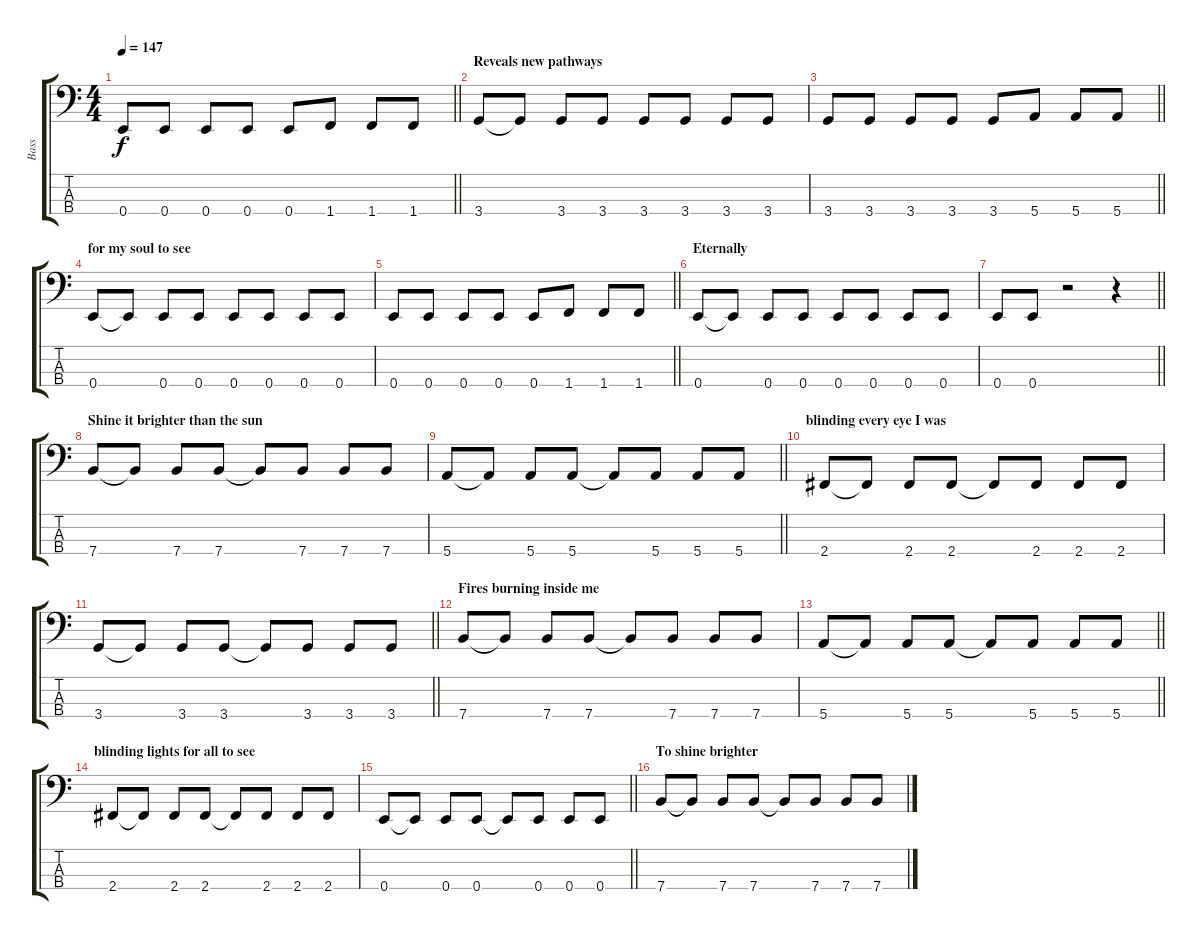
\track ("Bass" "Bass") {instrument electricbasspick}
\staff {score tabs}
\tuning (G2 D2 A1 E1) {hide}
\ts (4 4)
\tempo 147
\clef f4
\barLineRight lightlight
\ks c
0.4.8{dy f} 0.4.8 0.4.8 0.4.8 0.4.8 1.4.8 1.4.8 1.4.8 |
\section ("" "Reveals new pathways ")
3.4.8 3.4{t}.8 3.4.8 3.4.8 3.4.8 3.4.8 3.4.8 3.4.8 |
\barLineRight lightlight
3.4.8 3.4.8 3.4.8 3.4.8 3.4.8 5.4.8 5.4.8 5.4.8 |
\section ("" "for my soul to see ")
0.4.8 0.4{t}.8 0.4.8 0.4.8 0.4.8 0.4.8 0.4.8 0.4.8 |
\barLineRight lightlight
0.4.8 0.4.8 0.4.8 0.4.8 0.4.8 1.4.8 1.4.8 1.4.8 |
\section ("" "Eternally ")
0.4.8 0.4{t}.8 0.4.8 0.4.8 0.4.8 0.4.8 0.4.8 0.4.8 |
\barLineRight lightlight
0.4.8 0.4.8 r.2 r.4 |
\section ("" "Shine it brighter than the sun")
7.4.8 7.4{t}.8 7.4.8 7.4.8 7.4{t}.8 7.4.8 7.4.8 7.4.8 |
\barLineRight lightlight
5.4.8 5.4{t}.8 5.4.8 5.4.8 5.4{t}.8 5.4.8 5.4.8 5.4.8 |
\section ("" "blinding every eye I was")
2.4.8 2.4{t}.8 2.4.8 2.4.8 2.4{t}.8 2.4.8 2.4.8 2.4.8 |
\barLineRight lightlight
3.4.8 3.4{t}.8 3.4.8 3.4.8 3.4{t}.8 3.4.8 3.4.8 3.4.8 |
\section ("" "Fires burning inside me ")
7.4.8 7.4{t}.8 7.4.8 7.4.8 7.4{t}.8 7.4.8 7.4.8 7.4.8 |
\barLineRight lightlight
5.4.8 5.4{t}.8 5.4.8 5.4.8 5.4{t}.8 5.4.8 5.4.8 5.4.8 |
\section ("" "blinding lights for all to see")
2.4.8 2.4{t}.8 2.4.8 2.4.8 2.4{t}.8 2.4.8 2.4.8 2.4.8 |
\barLineRight lightlight
0.4.8 0.4{t}.8 0.4.8 0.4.8 0.4{t}.8 0.4.8 0.4.8 0.4.8 |
\section ("" "To shine brighter ")
7.4.8 7.4{t}.8 7.4.8 7.4.8 7.4{t}.8 7.4.8 7.4.8 7.4.8
